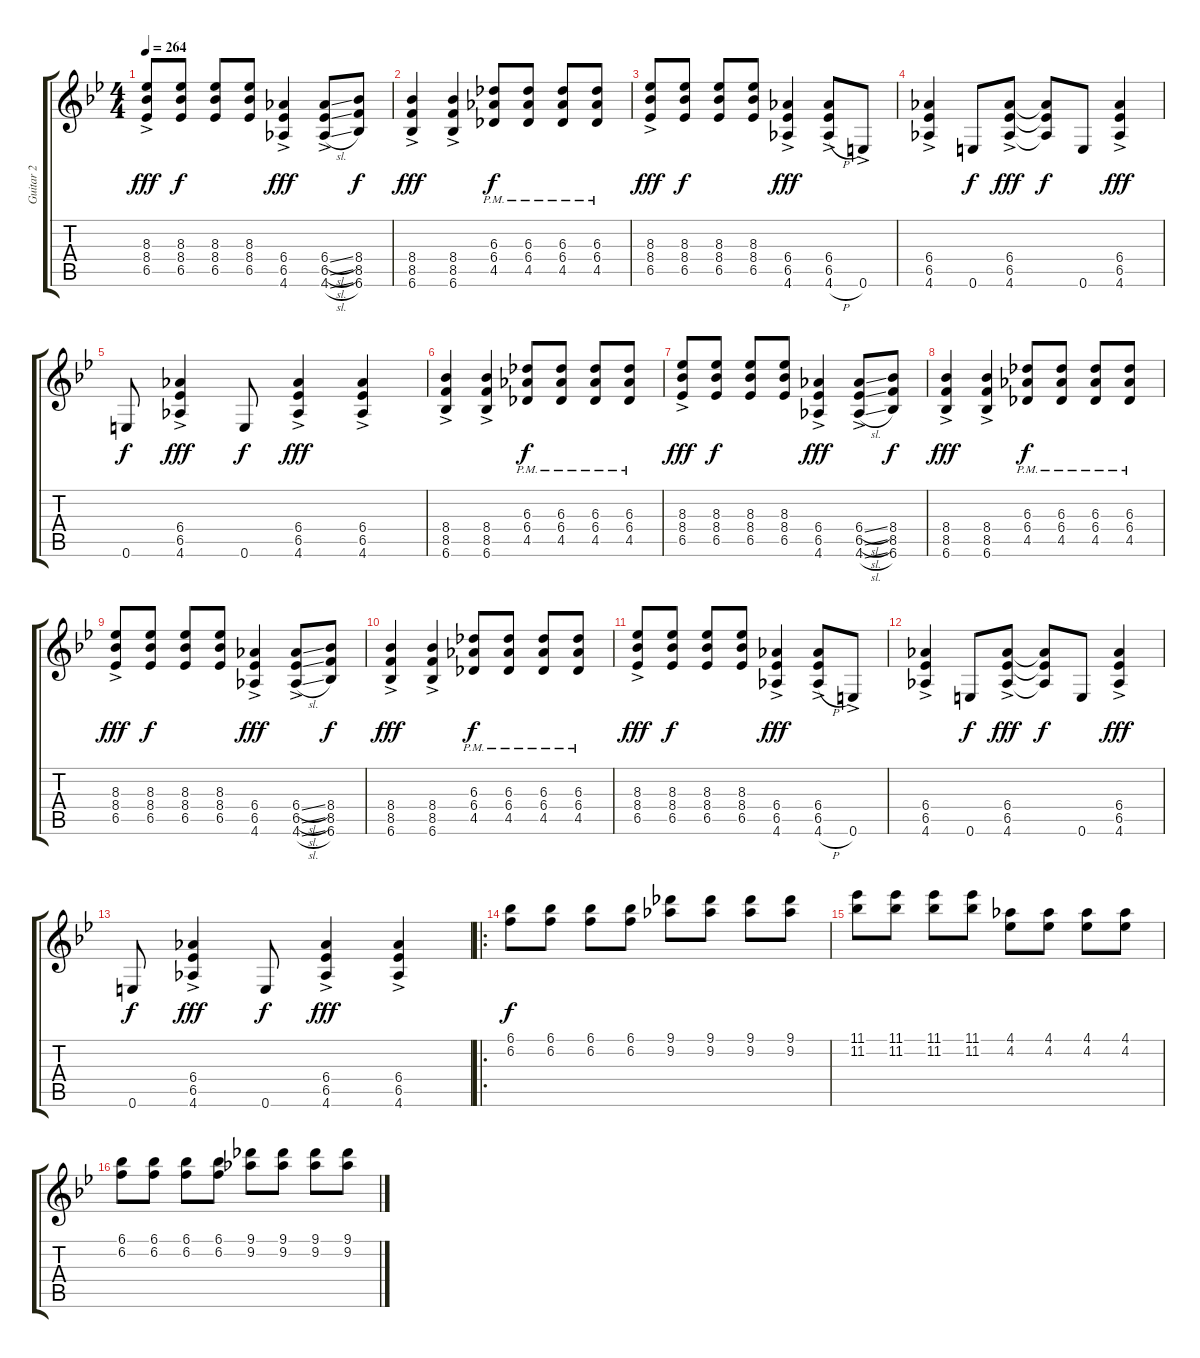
\track ("Guitar 2" "Guitar 2") {instrument distortionguitar}
\staff {score tabs}
\tuning (E4 B3 G3 D3 A2 E2) {hide}
\ts (4 4)
\tempo 264
\clef g2
\ks gminor
(8.3{ac} 8.4{ac} 6.5{ac}).8{dy fff} (8.3 8.4 6.5).8{dy f} (8.3 8.4 6.5).8 (8.3 8.4 6.5).8 (6.4{ac} 6.5{ac} 4.6{ac}).4{dy fff} (6.4{sl ac} 6.5{sl ac} 4.6{sl ac}).8 (8.4 8.5 6.6).8{dy f} |
(8.4{ac} 8.5{ac} 6.6{ac}).4{dy fff} (8.4{ac} 8.5{ac} 6.6{ac}).4 (6.3{pm} 6.4{pm} 4.5{pm}).8{dy f} (6.3{pm} 6.4{pm} 4.5{pm}).8 (6.3{pm} 6.4{pm} 4.5{pm}).8 (6.3{pm} 6.4{pm} 4.5{pm}).8 |
(8.3{ac} 8.4{ac} 6.5{ac}).8{dy fff} (8.3 8.4 6.5).8{dy f} (8.3 8.4 6.5).8 (8.3 8.4 6.5).8 (6.4{ac} 6.5{ac} 4.6{ac}).4{dy fff} (6.4{ac} 6.5{ac} 4.6{h ac}).8 0.6{ac}.8 |
(6.4{ac} 6.5{ac} 4.6{ac}).4 0.6.8{dy f} (6.4{ac} 6.5{ac} 4.6{ac}).8{dy fff} (6.4{t} 6.5{t} 4.6{t}).8{dy f} 0.6.8 (6.4{ac} 6.5{ac} 4.6{ac}).4{dy fff} |
0.6.8{dy f} (6.4{ac} 6.5{ac} 4.6{ac}).4{dy fff} 0.6.8{dy f} (6.4{ac} 6.5{ac} 4.6{ac}).4{dy fff} (6.4{ac} 6.5{ac} 4.6{ac}).4 |
(8.4{ac} 8.5{ac} 6.6{ac}).4 (8.4{ac} 8.5{ac} 6.6{ac}).4 (6.3{pm} 6.4{pm} 4.5{pm}).8{dy f} (6.3{pm} 6.4{pm} 4.5{pm}).8 (6.3{pm} 6.4{pm} 4.5{pm}).8 (6.3{pm} 6.4{pm} 4.5{pm}).8 |
(8.3{ac} 8.4{ac} 6.5{ac}).8{dy fff} (8.3 8.4 6.5).8{dy f} (8.3 8.4 6.5).8 (8.3 8.4 6.5).8 (6.4{ac} 6.5{ac} 4.6{ac}).4{dy fff} (6.4{sl ac} 6.5{sl ac} 4.6{sl ac}).8 (8.4 8.5 6.6).8{dy f} |
(8.4{ac} 8.5{ac} 6.6{ac}).4{dy fff} (8.4{ac} 8.5{ac} 6.6{ac}).4 (6.3{pm} 6.4{pm} 4.5{pm}).8{dy f} (6.3{pm} 6.4{pm} 4.5{pm}).8 (6.3{pm} 6.4{pm} 4.5{pm}).8 (6.3{pm} 6.4{pm} 4.5{pm}).8 |
(8.3{ac} 8.4{ac} 6.5{ac}).8{dy fff} (8.3 8.4 6.5).8{dy f} (8.3 8.4 6.5).8 (8.3 8.4 6.5).8 (6.4{ac} 6.5{ac} 4.6{ac}).4{dy fff} (6.4{sl ac} 6.5{sl ac} 4.6{sl ac}).8 (8.4 8.5 6.6).8{dy f} |
(8.4{ac} 8.5{ac} 6.6{ac}).4{dy fff} (8.4{ac} 8.5{ac} 6.6{ac}).4 (6.3{pm} 6.4{pm} 4.5{pm}).8{dy f} (6.3{pm} 6.4{pm} 4.5{pm}).8 (6.3{pm} 6.4{pm} 4.5{pm}).8 (6.3{pm} 6.4{pm} 4.5{pm}).8 |
(8.3{ac} 8.4{ac} 6.5{ac}).8{dy fff} (8.3 8.4 6.5).8{dy f} (8.3 8.4 6.5).8 (8.3 8.4 6.5).8 (6.4{ac} 6.5{ac} 4.6{ac}).4{dy fff} (6.4{ac} 6.5{ac} 4.6{h ac}).8 0.6{ac}.8 |
(6.4{ac} 6.5{ac} 4.6{ac}).4 0.6.8{dy f} (6.4{ac} 6.5{ac} 4.6{ac}).8{dy fff} (6.4{t} 6.5{t} 4.6{t}).8{dy f} 0.6.8 (6.4{ac} 6.5{ac} 4.6{ac}).4{dy fff} |
0.6.8{dy f} (6.4{ac} 6.5{ac} 4.6{ac}).4{dy fff} 0.6.8{dy f} (6.4{ac} 6.5{ac} 4.6{ac}).4{dy fff} (6.4{ac} 6.5{ac} 4.6{ac}).4 |
\ro
(6.1 6.2).8{dy f} (6.1 6.2).8 (6.1 6.2).8 (6.1 6.2).8 (9.1 9.2).8 (9.1 9.2).8 (9.1 9.2).8 (9.1 9.2).8 |
(11.1 11.2).8 (11.1 11.2).8 (11.1 11.2).8 (11.1 11.2).8 (4.1 4.2).8 (4.1 4.2).8 (4.1 4.2).8 (4.1 4.2).8 |
(6.1 6.2).8 (6.1 6.2).8 (6.1 6.2).8 (6.1 6.2).8 (9.1 9.2).8 (9.1 9.2).8 (9.1 9.2).8 (9.1 9.2).8
